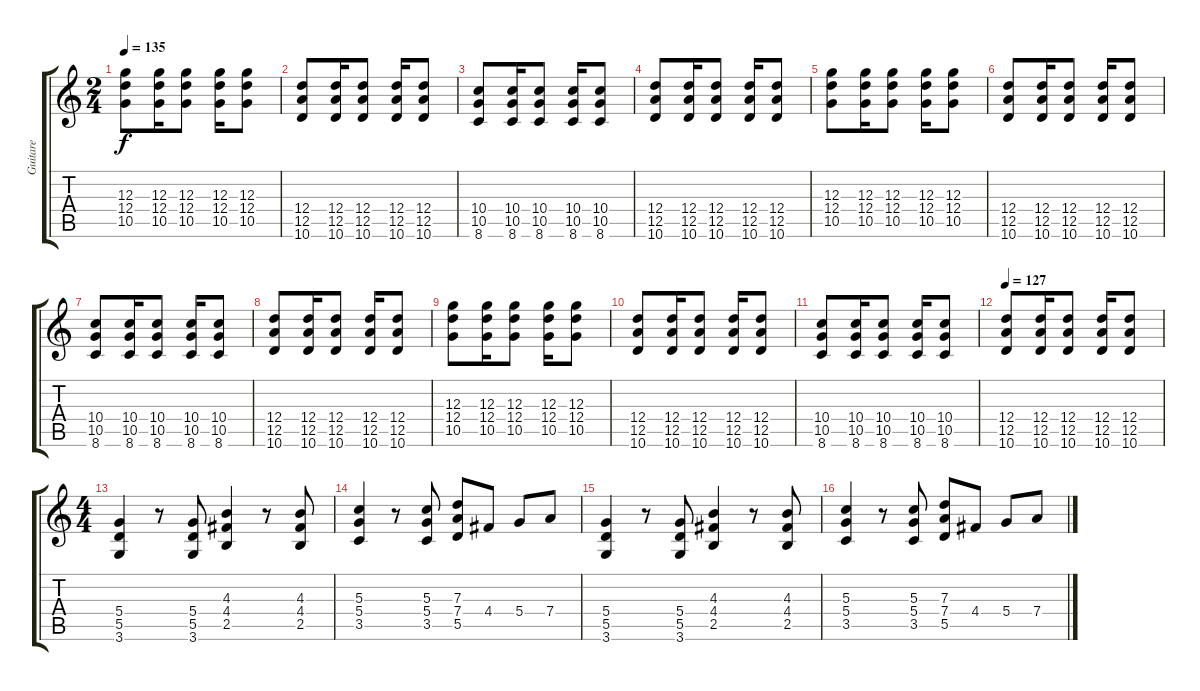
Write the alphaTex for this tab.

\track ("Guitare" "Guitare") {instrument distortionguitar}
\staff {score tabs}
\tuning (E4 B3 G3 D3 A2 E2) {hide}
\ts (2 4)
\tempo 135
\clef g2
\ks c
(12.3 12.4 10.5).8{dy f} (12.3 12.4 10.5).16 (12.3 12.4 10.5).8 (12.3 12.4 10.5).16 (12.3 12.4 10.5).8 |
(12.4 12.5 10.6).8 (12.4 12.5 10.6).16 (12.4 12.5 10.6).8 (12.4 12.5 10.6).16 (12.4 12.5 10.6).8 |
(10.4 10.5 8.6).8 (10.4 10.5 8.6).16 (10.4 10.5 8.6).8 (10.4 10.5 8.6).16 (10.4 10.5 8.6).8 |
(12.4 12.5 10.6).8 (12.4 12.5 10.6).16 (12.4 12.5 10.6).8 (12.4 12.5 10.6).16 (12.4 12.5 10.6).8 |
(12.3 12.4 10.5).8 (12.3 12.4 10.5).16 (12.3 12.4 10.5).8 (12.3 12.4 10.5).16 (12.3 12.4 10.5).8 |
(12.4 12.5 10.6).8 (12.4 12.5 10.6).16 (12.4 12.5 10.6).8 (12.4 12.5 10.6).16 (12.4 12.5 10.6).8 |
(10.4 10.5 8.6).8 (10.4 10.5 8.6).16 (10.4 10.5 8.6).8 (10.4 10.5 8.6).16 (10.4 10.5 8.6).8 |
(12.4 12.5 10.6).8 (12.4 12.5 10.6).16 (12.4 12.5 10.6).8 (12.4 12.5 10.6).16 (12.4 12.5 10.6).8 |
(12.3 12.4 10.5).8 (12.3 12.4 10.5).16 (12.3 12.4 10.5).8 (12.3 12.4 10.5).16 (12.3 12.4 10.5).8 |
(12.4 12.5 10.6).8 (12.4 12.5 10.6).16 (12.4 12.5 10.6).8 (12.4 12.5 10.6).16 (12.4 12.5 10.6).8 |
(10.4 10.5 8.6).8 (10.4 10.5 8.6).16 (10.4 10.5 8.6).8 (10.4 10.5 8.6).16 (10.4 10.5 8.6).8 |
\tempo 127
(12.4 12.5 10.6).8 (12.4 12.5 10.6).16 (12.4 12.5 10.6).8 (12.4 12.5 10.6).16 (12.4 12.5 10.6).8 |
\ts (4 4)
(5.4 5.5 3.6).4 r.8 (5.4 5.5 3.6).8 (4.3 4.4 2.5).4 r.8 (4.3 4.4 2.5).8 |
(5.3 5.4 3.5).4 r.8 (5.3 5.4 3.5).8 (7.3 7.4 5.5).8 4.4.8 5.4.8 7.4.8 |
(5.4 5.5 3.6).4 r.8 (5.4 5.5 3.6).8 (4.3 4.4 2.5).4 r.8 (4.3 4.4 2.5).8 |
(5.3 5.4 3.5).4 r.8 (5.3 5.4 3.5).8 (7.3 7.4 5.5).8 4.4.8 5.4.8 7.4.8
